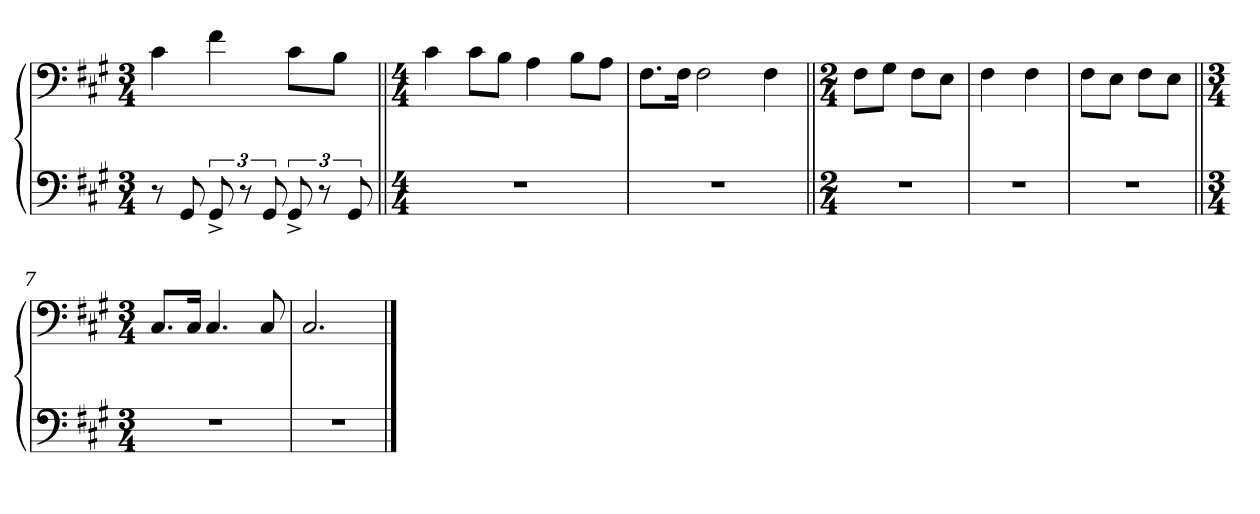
**kern	**kern
*part1	*part1
*staff2	*staff1
*clefF4	*clefF4
*k[f#c#g#]	*k[f#c#g#]
*M3/4	*M3/4
=1	=1
8r	4c#\
8GG#/	.
12GG#^/	4f#\
12r	.
12GG#/	.
12GG#^/	8c#\L
12r	.
.	8B\J
12GG#/	.
=2||	=2||
*M4/4	*M4/4
1r	4c#\
.	8c#\L
.	8B\J
.	4A\
.	8B\L
.	8A\J
=3	=3
1r	8.F#\L
.	16F#\Jk
.	2F#\
.	4F#\
=4||	=4||
*M2/4	*M2/4
2r	8F#\L
.	8G#\J
.	8F#\L
.	8E\J
=5	=5
2r	4F#\
.	4F#\
=6	=6
2r	8F#\L
.	8E\J
.	8F#\L
.	8E\J
=7||	=7||
*M3/4	*M3/4
2.r	8.C#/L
.	16C#/Jk
.	4.C#/
.	8C#/
=8	=8
2.r	2.C#/
==	==
*-	*-
